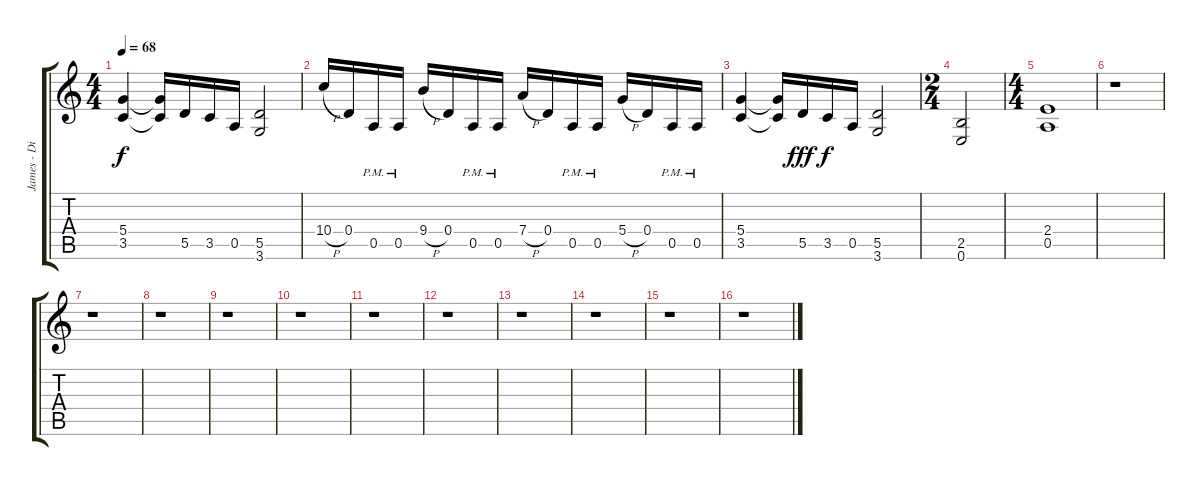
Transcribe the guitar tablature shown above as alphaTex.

\track ("James - Distortion" "James - Di") {instrument distortionguitar}
\staff {score tabs}
\tuning (E4 B3 G3 D3 A2 E2) {hide}
\ts (4 4)
\tempo 68
\clef g2
\ks c
(5.4 3.5).4{dy f} (5.4{t} 3.5{t}).16 5.5.16 3.5.16 0.5.16 (5.5 3.6).2 |
10.4{h}.16 0.4.16 0.5{pm}.16 0.5{pm}.16 9.4{h}.16 0.4.16 0.5{pm}.16 0.5{pm}.16 7.4{h}.16 0.4.16 0.5{pm}.16 0.5{pm}.16 5.4{h}.16 0.4.16 0.5{pm}.16 0.5{pm}.16 |
(5.4 3.5).4 (5.4{t} 3.5{t}).16 5.5.16{dy fff} 3.5.16{dy f} 0.5.16 (5.5 3.6).2 |
\ts (2 4)
(2.5 0.6).2 |
\ts (4 4)
(2.4 0.5).1{volume 0} |
r.1 |
r.1 |
r.1 |
r.1 |
r.1 |
r.1 |
r.1 |
r.1 |
r.1 |
r.1 |
r.1
